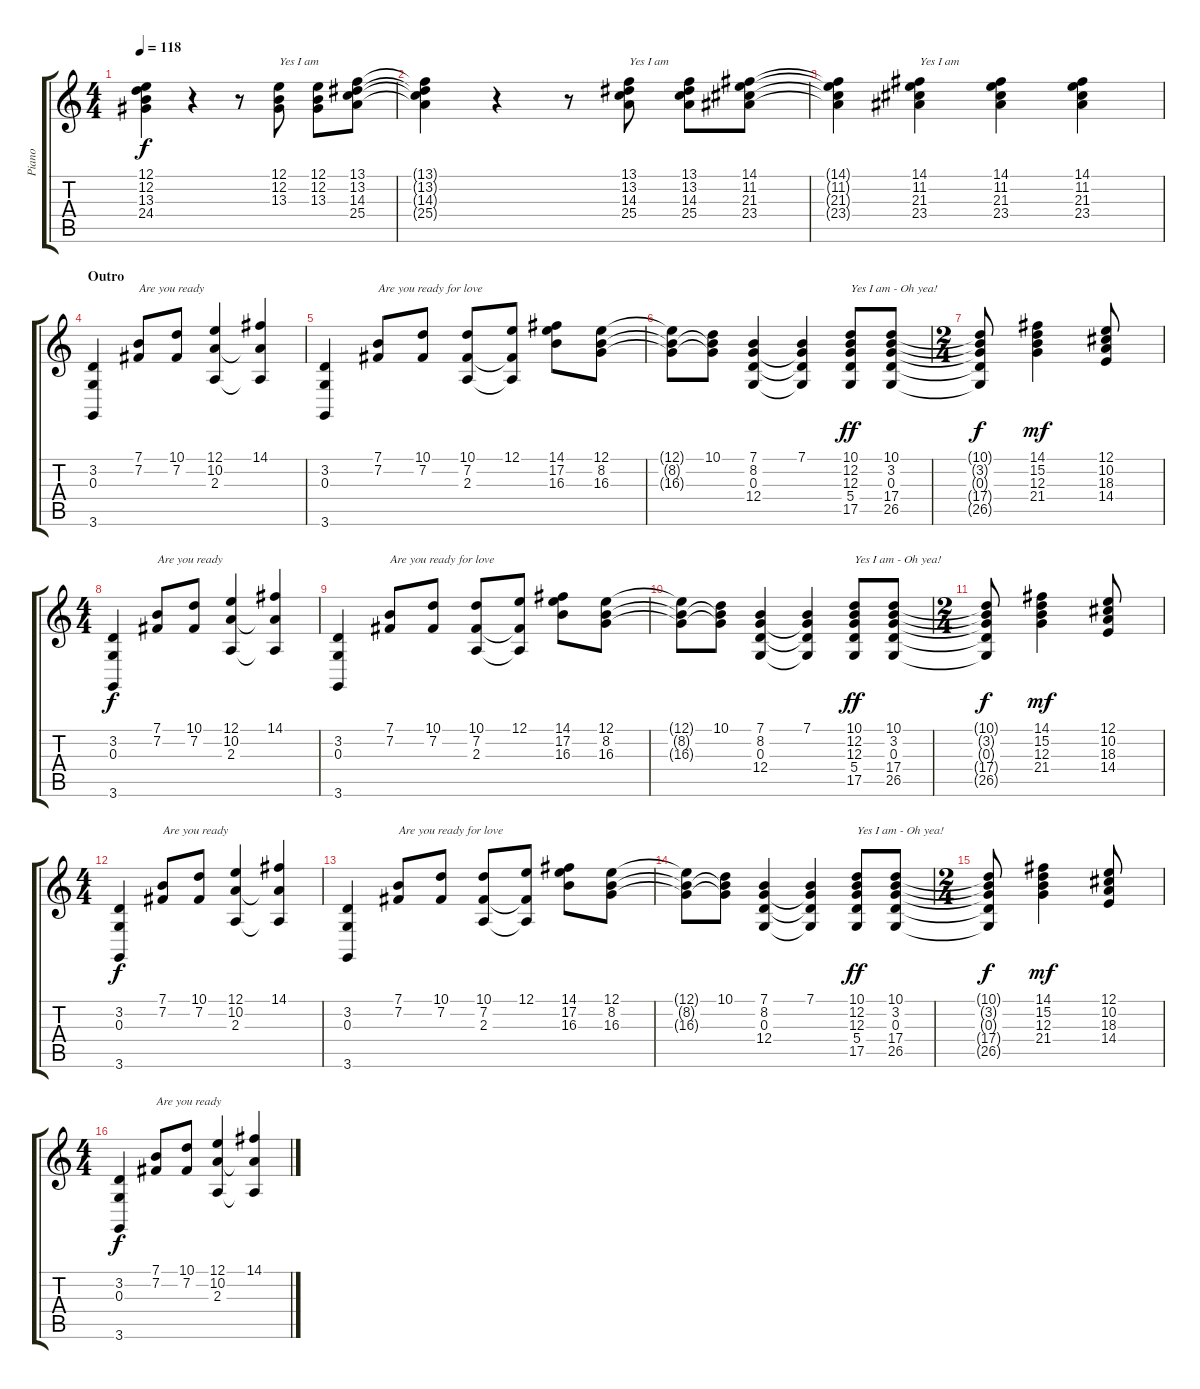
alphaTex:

\track ("Piano" "Piano") {instrument acousticgrandpiano}
\staff {score tabs}
\tuning (E4 B3 G3 D3 A2 E2) {hide}
\ts (4 4)
\tempo 118
\clef g2
\ks c
(12.1{t} 12.2{t} 13.3{t} 24.4{t}).4{dy f} r.4 r.8 (12.1 12.2 13.3).8{txt "Yes I am"} (12.1 12.2 13.3).8 (13.1 13.2 14.3 25.4).8 |
(13.1{t} 13.2{t} 14.3{t} 25.4{t}).4 r.4 r.8 (13.1 13.2 14.3 25.4).8{txt "Yes I am"} (13.1 13.2 14.3 25.4).8 (14.1 11.2 21.3 23.4).8 |
(14.1{t} 11.2{t} 21.3{t} 23.4{t}).4 (14.1 11.2 21.3 23.4).4{txt "Yes I am"} (14.1 11.2 21.3 23.4).4 (14.1 11.2 21.3 23.4).4 |
\section ("" "Outro")
(3.2 0.3 3.6).4{volume 10} (7.1 7.2).8{txt "Are you ready"} (10.1 7.2).8 (12.1 10.2 2.3).4 (14.1 10.2{t} 2.3{t}).4 |
(3.2 0.3 3.6).4 (7.1 7.2).8{txt "Are you ready for love"} (10.1 7.2).8 (10.1 7.2 2.3).8 (12.1 7.2{t} 2.3{t}).8 (14.1 17.2 16.3).8 (12.1 8.2 16.3).8 |
(12.1{t} 8.2{t} 16.3{t}).8 (10.1 8.2{t} 16.3{t}).8 (7.1 8.2 0.3 12.4).4 (7.1 8.2{t} 0.3{t} 12.4{t}).4 (10.1 12.2 12.3 5.4 17.5).8{txt "Yes I am - Oh yea!" dy ff} (10.1 3.2 0.3 17.4 26.5).8 |
\ts (2 4)
(10.1{t} 3.2{t} 0.3{t} 17.4{t} 26.5{t}).8{dy f} (14.1 15.2 12.3 21.4).4{dy mf} (12.1 10.2 18.3 14.4).8 |
\ts (4 4)
(3.2 0.3 3.6).4{dy f volume 9} (7.1 7.2).8{txt "Are you ready"} (10.1 7.2).8 (12.1 10.2 2.3).4 (14.1 10.2{t} 2.3{t}).4 |
(3.2 0.3 3.6).4 (7.1 7.2).8{txt "Are you ready for love"} (10.1 7.2).8 (10.1 7.2 2.3).8 (12.1 7.2{t} 2.3{t}).8 (14.1 17.2 16.3).8 (12.1 8.2 16.3).8 |
(12.1{t} 8.2{t} 16.3{t}).8 (10.1 8.2{t} 16.3{t}).8 (7.1 8.2 0.3 12.4).4 (7.1 8.2{t} 0.3{t} 12.4{t}).4 (10.1 12.2 12.3 5.4 17.5).8{txt "Yes I am - Oh yea!" dy ff} (10.1 3.2 0.3 17.4 26.5).8 |
\ts (2 4)
(10.1{t} 3.2{t} 0.3{t} 17.4{t} 26.5{t}).8{dy f} (14.1 15.2 12.3 21.4).4{dy mf} (12.1 10.2 18.3 14.4).8 |
\ts (4 4)
(3.2 0.3 3.6).4{dy f volume 8} (7.1 7.2).8{txt "Are you ready"} (10.1 7.2).8 (12.1 10.2 2.3).4 (14.1 10.2{t} 2.3{t}).4 |
(3.2 0.3 3.6).4 (7.1 7.2).8{txt "Are you ready for love"} (10.1 7.2).8 (10.1 7.2 2.3).8 (12.1 7.2{t} 2.3{t}).8 (14.1 17.2 16.3).8 (12.1 8.2 16.3).8 |
(12.1{t} 8.2{t} 16.3{t}).8 (10.1 8.2{t} 16.3{t}).8 (7.1 8.2 0.3 12.4).4 (7.1 8.2{t} 0.3{t} 12.4{t}).4 (10.1 12.2 12.3 5.4 17.5).8{txt "Yes I am - Oh yea!" dy ff} (10.1 3.2 0.3 17.4 26.5).8 |
\ts (2 4)
(10.1{t} 3.2{t} 0.3{t} 17.4{t} 26.5{t}).8{dy f} (14.1 15.2 12.3 21.4).4{dy mf} (12.1 10.2 18.3 14.4).8 |
\ts (4 4)
(3.2 0.3 3.6).4{dy f volume 7} (7.1 7.2).8{txt "Are you ready"} (10.1 7.2).8 (12.1 10.2 2.3).4 (14.1 10.2{t} 2.3{t}).4
